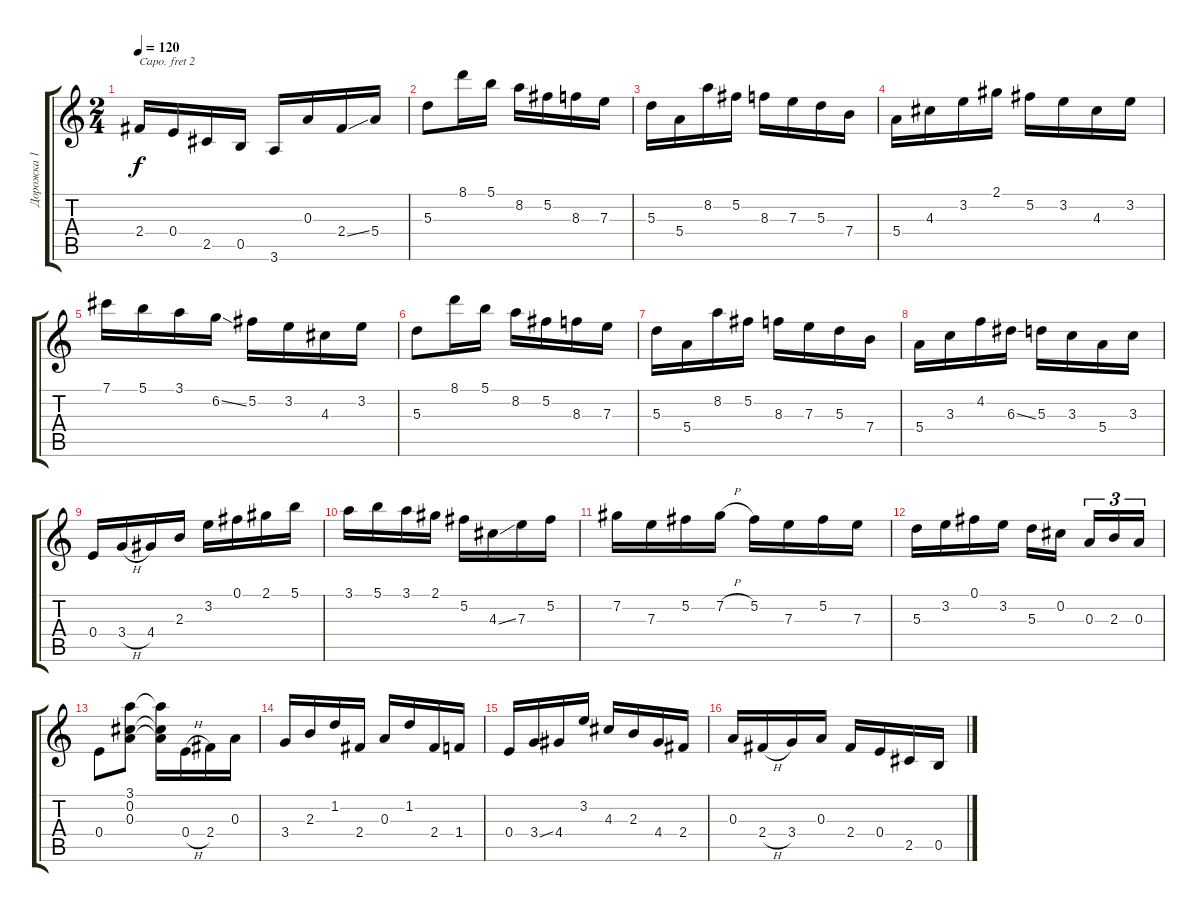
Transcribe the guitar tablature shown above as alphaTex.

\track ("Дорожка 1" "Дорожка 1") {instrument acousticguitarnylon}
\staff {score tabs}
\capo 2
\tuning (E4 B3 G3 D3 A2 E2) {hide}
\ts (2 4)
\tempo 120
\clef g2
\ks c
2.4{t}.16{dy f} 0.4.16 2.5.16 0.5.16 3.6.16 0.3.16 2.4{ss}.16 5.4.16 |
5.3.8 8.1.16 5.1.16 8.2.16 5.2.16 8.3.16 7.3.16 |
5.3.16 5.4.16 8.2.16 5.2.16 8.3.16 7.3.16 5.3.16 7.4.16 |
5.4.16 4.3.16 3.2.16 2.1.16 5.2.16 3.2.16 4.3.16 3.2.16 |
7.1.16 5.1.16 3.1.16 6.2{ss}.16 5.2.16 3.2.16 4.3.16 3.2.16 |
5.3.8 8.1.16 5.1.16 8.2.16 5.2.16 8.3.16 7.3.16 |
5.3.16 5.4.16 8.2.16 5.2.16 8.3.16 7.3.16 5.3.16 7.4.16 |
5.4.16 3.3.16 4.2.16 6.3{ss}.16 5.3.16 3.3.16 5.4.16 3.3.16 |
0.4.16 3.4{h}.16 4.4.16 2.3.16 3.2.16 0.1.16 2.1.16 5.1.16 |
3.1.16 5.1.16 3.1.16 2.1.16 5.2.16 4.3{ss}.16 7.3.16 5.2.16 |
7.2.16 7.3.16 5.2.16 7.2{h}.16 5.2.16 7.3.16 5.2.16 7.3.16 |
5.3.16 3.2.16 0.1.16 3.2.16 5.3.16 0.2.16 0.3.16{tu (3 2)} 2.3.16{tu (3 2)} 0.3.16{tu (3 2)} |
0.4.8 (3.1 0.2 0.3).8 (3.1{t} 0.2{t} 0.3{t}).16 0.4{h}.16 2.4.16 0.3.16 |
3.4.16 2.3.16 1.2.16 2.4.16 0.3.16 1.2.16 2.4.16 1.4.16 |
0.4.16 3.4{ss}.16 4.4.16 3.2.16 4.3.16 2.3.16 4.4.16 2.4.16 |
0.3.16 2.4{h}.16 3.4.16 0.3.16 2.4.16 0.4.16 2.5.16 0.5.16
